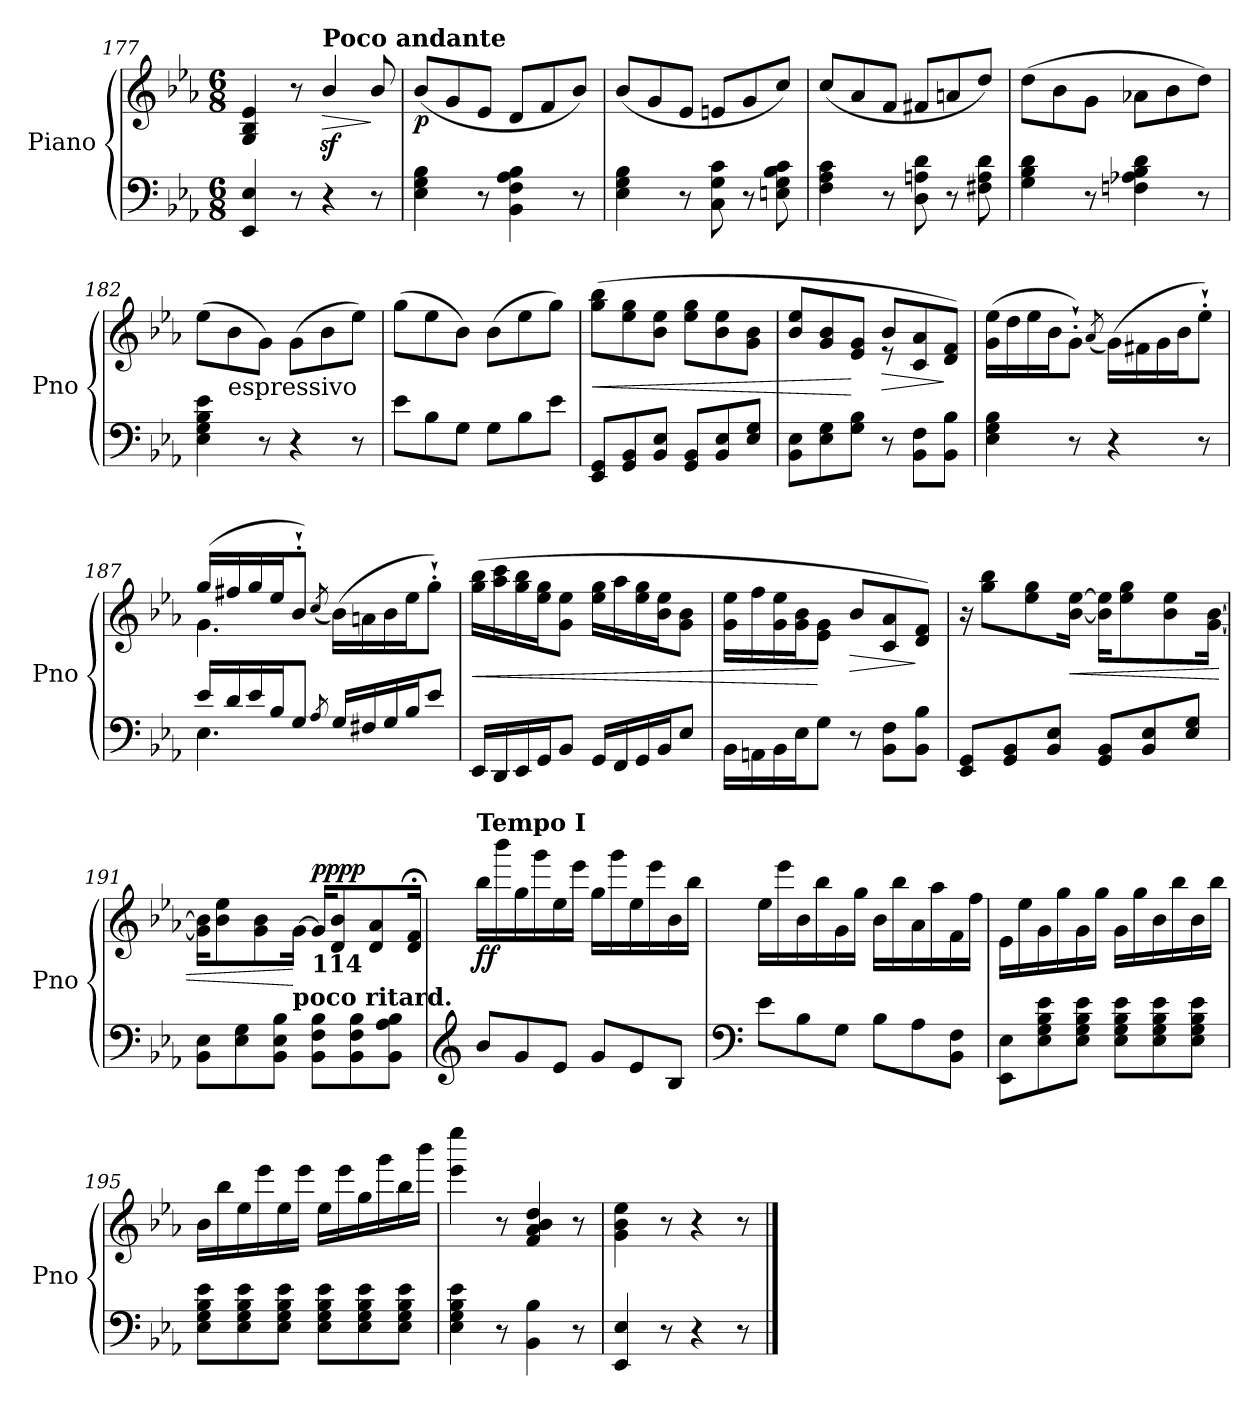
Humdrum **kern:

**kern	**kern	**dynam
*part1	*part1	*part1
*staff2	*staff1	*staff1/2
*I"Piano	*	*
*I'Pno	*	*
*clefF4	*clefG2	*
*k[b-e-a-]	*k[b-e-a-]	*
*E-:	*E-:	*
*M6/8	*M6/8	*
=177	=177	=177
4EE-/ 4E-/	4G/ 4B-/ 4e-/	.
8r	8r	.
!	!LO:TX:a:B:t=Poco andante	!
!	!	!LO:HP:b
4r	4b-z</	>
8r	8b-/	]
=178	=178	=178
!	!	!LO:DY:b
4E-\ 4G\ 4B-\	(<8b-/L	p
.	8g/	.
8r	8e-/J	.
4BB-\ 4F\ 4A-\ 4B-\	8d/L	.
.	8f/	.
8r	8b-/J)	.
=179	=179	=179
4E-\ 4G\ 4B-\	(<8b-/L	.
.	8g/	.
8r	8e-/J	.
8C\ 8G\ 8c\	8en/L	.
8r	8g/	.
8En\ 8G\ 8B-\ 8c\	8cc/J)	.
!!LO:LB:g=z
=180	=180	=180
4F\ 4A-\ 4c\	(<8cc/L	.
.	8a-/	.
8r	8f/J	.
8D\ 8An\ 8d\	8f#X/L	.
8r	8an/	.
8F#X\ 8A\ 8d\	8dd/J)	.
=181	=181	=181
4G\ 4B-\ 4d\	(>8dd\L	.
.	8b-\	.
8r	8g\J	.
4Fn\ 4A-X\ 4B-\ 4d\	8a-X\L	.
.	8b-\	.
8r	8dd\J)	.
=182	=182	=182
4E-\ 4G\ 4B-\ 4e-\	(>8ee-\L	.
!	!LO:TX:b:t=espressivo	!
.	8b-\	.
8r	8g\J)	.
4r	(>8g\L	.
.	8b-\	.
8r	8ee-\J)	.
=183	=183	=183
8e-\L	(>8gg\L	.
8B-\	8ee-\	.
8G\J	8b-\J)	.
8G\L	(>8b-\L	.
8B-\	8ee-\	.
8e-\J	8gg\J)	.
=184	=184	=184
!	!	!LO:HP:b
8EE-/ 8GG/L	(>8gg\ 8bb-\L	<
8GG/ 8BB-/	8ee-\ 8gg\	.
8BB-/ 8E-/J	8b-\ 8ee-\J	.
8GG/ 8BB-/L	8ee-\ 8gg\L	.
8BB-/ 8E-/	8b-\ 8ee-\	.
8E-/ 8G/J	8g\ 8b-\J	.
=185	=185	=185
*	*^	*
8BB-\ 8E-\L	8b-/ 8ee-/L	4.ryy	.
8E-\ 8G\	8g/ 8b-/	.	.
8G\ 8B-\J	8e-/ 8g/J	.	[
!	!	!	!LO:HP:b
8r	8b-/L	8re	>
8BB-\ 8F\L	8c/ 8a-/	4ryy	.
8BB-\ 8B-\J	8d/ 8f/J)	.	]
*	*v	*v	*
!!LO:PB:g=z
=186	=186	=186
4E-\ 4G\ 4B-\	(>16g\ 16ee-\LL	.
.	16dd\	.
.	16ee-\	.
.	16b-\J	.
8r	8g'`\J)	.
.	(<8qa-/	.
4r	(>16g\LL)	.
.	16f#X\	.
.	16g\	.
.	16b-\J	.
8r	8ee-'`\J)	.
=187	=187	=187
*^	*^	*
16e-/LL	4.E-\	(>16gg/LL	4.g\	.
16d/	.	16ff#X/	.	.
16e-/	.	16gg/	.	.
16B-/J	.	16ee-/J	.	.
8G/J	.	8b-'`/J)	.	.
8qA-/	.	(<8qcc/	.	.
16G/LL	4.ryy	(<16b-\LL)	4.ryy	.
16F#X/	.	16an\	.	.
16G/	.	16b-\	.	.
16B-/J	.	16ee-\J	.	.
8e-/J	.	8gg'`\J)	.	.
*v	*v	*	*	*
*	*v	*v	*
=188	=188	=188
!	!	!LO:HP:b
16EE-/LL	(>16gg\ 16bb-\LL	<
16DD/	16aa-\ 16ccc\	.
16EE-/	16gg\ 16bb-\	.
16GG/J	16ee-\ 16gg\J	.
8BB-/J	8g\ 8ee-\J	.
16GG/LL	16ee-\ 16gg\LL	.
16FF/	16aa-\	.
16GG/	16ee-\ 16gg\	.
16BB-/J	16b-\ 16ee-\J	.
8E-/J	8g\ 8b-\J	.
=189	=189	=189
16BB-\LL	16g\ 16ee-\LL	.
16AAn\	16ff\	.
16BB-\	16g\ 16ee-\	.
16E-\J	16g\ 16b-\J	.
8G\J	8e-\ 8g\J	[
!	!	!LO:HP:b
8r	8b-/L	>
8BB-\ 8F\L	8c/ 8a-/	.
8BB-\ 8B-\J	8d/ 8f/J)	]
!!LO:LB:g=z
=190	=190	=190
8EE-/ 8GG/L	16r	.
.	8gg\ 8bb-\L	.
8GG/ 8BB-/	.	.
.	8ee-\ 8gg\	.
8BB-/ 8E-/J	.	.
!	!	!LO:HP:b
.	[16b-\ [16ee-\Jk	<
8GG/ 8BB-/L	16b-\] 16ee-\]KL	.
.	8ee-\ 8gg\	.
8BB-/ 8E-/	.	.
.	8b-\ 8ee-\	.
8E-/ 8G/J	.	.
.	[16g\ [16b-\Jk	.
=191	=191	=191
8BB-\ 8E-\L	16g\] 16b-\]KL	.
.	8b-\ 8ee-\	.
8E-\ 8G\	.	.
.	8g\ 8b-\	.
8BB-\ 8E-\ 8B-\J	.	.
!	!LO:TX:b:B:t=poco ritard.	!
.	[16g\Jk	[
!	!LO:TX:b:B:t=114	!
!	!	!LO:DY:b=2
!	!	!LO:DY:n=1:a
8BB-\ 8F\ 8B-\L	16g/KL]	pp pp
.	8d/ 8b-/	.
8BB-\ 8F\ 8B-\	.	.
.	8d/ 8a-/	.
8BB-\ 8A-\ 8B-\J	.	.
.	16d/;< 16f/;<Jk	.
=192	=192	=192
*clefG2	*	*
!	!LO:TX:a:B:t=Tempo I	!
!	!	!LO:DY:b
8b-/L	16bb-\LL	ff
.	16bbb-\	.
8g/	16gg\	.
.	16ggg\	.
8e-/J	16ee-\	.
.	16eee-\JJ	.
8g/L	16gg\LL	.
.	16ggg\	.
8e-/	16ee-\	.
.	16eee-\	.
8B-/J	16b-\	.
.	16bb-\JJ	.
!!LO:LB:g=z
=193	=193	=193
*clefF4	*	*
8e-\L	16ee-\LL	.
.	16eee-\	.
8B-\	16b-\	.
.	16bb-\	.
8G\J	16g\	.
.	16gg\JJ	.
8B-\L	16b-\LL	.
.	16bb-\	.
8A-\	16a-\	.
.	16aa-\	.
8BB-\ 8F\J	16f\	.
.	16ff\JJ	.
=194	=194	=194
8EE-\ 8E-\L	16e-\LL	.
.	16ee-\	.
8E-\ 8G\ 8B-\ 8e-\	16g\	.
.	16gg\	.
8E-\ 8G\ 8B-\ 8e-\J	16g\	.
.	16gg\JJ	.
8E-\ 8G\ 8B-\ 8e-\L	16g\LL	.
.	16gg\	.
8E-\ 8G\ 8B-\ 8e-\	16b-\	.
.	16bb-\	.
8E-\ 8G\ 8B-\ 8e-\J	16b-\	.
.	16bb-\JJ	.
=195	=195	=195
8E-\ 8G\ 8B-\ 8e-\L	16b-\LL	.
.	16bb-\	.
8E-\ 8G\ 8B-\ 8e-\	16ee-\	.
.	16eee-\	.
8E-\ 8G\ 8B-\ 8e-\J	16ee-\	.
.	16eee-\JJ	.
8E-\ 8G\ 8B-\ 8e-\L	16ee-\LL	.
.	16eee-\	.
8E-\ 8G\ 8B-\ 8e-\	16gg\	.
.	16ggg\	.
8E-\ 8G\ 8B-\ 8e-\J	16bb-\	.
.	16bbb-\JJ	.
=196	=196	=196
4E-\ 4G\ 4B-\ 4e-\	4eee-\ 4eeee-\	.
8r	8r	.
4BB-\ 4B-\	4f/ 4a-/ 4b-/ 4dd/	.
8r	8r	.
!!LO:LB:g=z
=197	=197	=197
4EE-/ 4E-/	4g\ 4b-\ 4ee-\	.
8r	8r	.
4r	4r	.
8r	8r	.
==	==	==
*-	*-	*-
